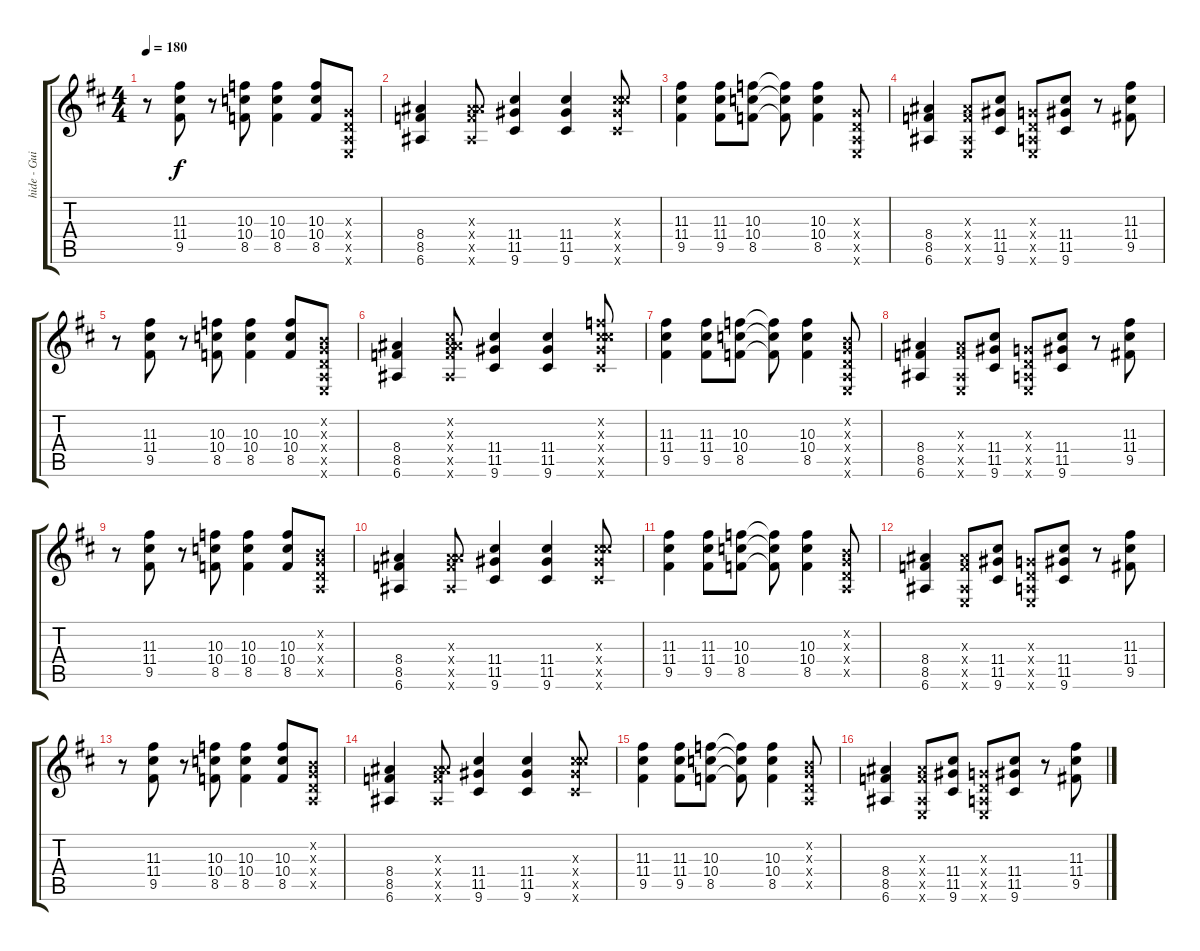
\track ("hide - Guitarra -" "hide - Gui") {instrument distortionguitar}
\staff {score tabs}
\tuning (E4 B3 G3 D3 A2 E2) {hide}
\ts (4 4)
\tempo 180
\clef g2
\ks bminor
r.8{dy f} (11.3 11.4 9.5).8 r.8 (10.3 10.4 8.5).8 (10.3 10.4 8.5).4 (10.3 10.4 8.5).8 (0.3{x} 0.4{x} 0.5{x} 0.6{x}).8 |
(8.4 8.5 6.6).4 (3.3{x} 8.4{x} 8.5{x} 6.6{x}).8 (11.4 11.5 9.6).4 (11.4 11.5 9.6).4 (6.3{x} 11.4{x} 11.5{x} 9.6{x}).8 |
(11.3 11.4 9.5).4 (11.3 11.4 9.5).8 (10.3 10.4 8.5).8 (10.3{t} 10.4{t} 8.5{t}).8 (10.3 10.4 8.5).4 (0.3{x} 0.4{x} 0.5{x} 0.6{x}).8 |
(8.4 8.5 6.6).4 (3.3{x} 3.4{x} 1.5{x} 0.6{x}).8 (11.4 11.5 9.6).8 (0.3{x} 0.4{x} 0.5{x} 0.6{x}).8 (11.4 11.5 9.6).8 r.8 (11.3 11.4 9.5).8 |
r.8 (11.3 11.4 9.5).8 r.8 (10.3 10.4 8.5).8 (10.3 10.4 8.5).4 (10.3 10.4 8.5).8 (0.2{x} 0.3{x} 0.4{x} 0.5{x} 0.6{x}).8 |
(8.4 8.5 6.6).4 (2.2{x} 3.3{x} 8.4{x} 8.5{x} 6.6{x}).8 (11.4 11.5 9.6).4 (11.4 11.5 9.6).4 (6.2{x} 6.3{x} 11.4{x} 11.5{x} 9.6{x}).8 |
(11.3 11.4 9.5).4 (11.3 11.4 9.5).8 (10.3 10.4 8.5).8 (10.3{t} 10.4{t} 8.5{t}).8 (10.3 10.4 8.5).4 (0.2{x} 0.3{x} 0.4{x} 0.5{x} 0.6{x}).8 |
(8.4 8.5 6.6).4 (3.3{x} 3.4{x} 1.5{x} 0.6{x}).8 (11.4 11.5 9.6).8 (0.3{x} 0.4{x} 0.5{x} 0.6{x}).8 (11.4 11.5 9.6).8 r.8 (11.3 11.4 9.5).8 |
r.8 (11.3 11.4 9.5).8 r.8 (10.3 10.4 8.5).8 (10.3 10.4 8.5).4 (10.3 10.4 8.5).8 (0.2{x} 0.3{x} 0.4{x} 0.5{x}).8 |
(8.4 8.5 6.6).4 (3.3{x} 8.4{x} 8.5{x} 6.6{x}).8 (11.4 11.5 9.6).4 (11.4 11.5 9.6).4 (6.3{x} 11.4{x} 11.5{x} 9.6{x}).8 |
(11.3 11.4 9.5).4 (11.3 11.4 9.5).8 (10.3 10.4 8.5).8 (10.3{t} 10.4{t} 8.5{t}).8 (10.3 10.4 8.5).4 (0.2{x} 0.3{x} 0.4{x} 0.5{x}).8 |
(8.4 8.5 6.6).4 (3.3{x} 3.4{x} 1.5{x} 0.6{x}).8 (11.4 11.5 9.6).8 (0.3{x} 0.4{x} 0.5{x} 0.6{x}).8 (11.4 11.5 9.6).8 r.8 (11.3 11.4 9.5).8 |
r.8 (11.3 11.4 9.5).8 r.8 (10.3 10.4 8.5).8 (10.3 10.4 8.5).4 (10.3 10.4 8.5).8 (0.2{x} 0.3{x} 0.4{x} 0.5{x}).8 |
(8.4 8.5 6.6).4 (3.3{x} 8.4{x} 8.5{x} 6.6{x}).8 (11.4 11.5 9.6).4 (11.4 11.5 9.6).4 (6.3{x} 11.4{x} 11.5{x} 9.6{x}).8 |
(11.3 11.4 9.5).4 (11.3 11.4 9.5).8 (10.3 10.4 8.5).8 (10.3{t} 10.4{t} 8.5{t}).8 (10.3 10.4 8.5).4 (0.2{x} 0.3{x} 0.4{x} 0.5{x}).8 |
(8.4 8.5 6.6).4 (3.3{x} 3.4{x} 1.5{x} 0.6{x}).8 (11.4 11.5 9.6).8 (0.3{x} 0.4{x} 0.5{x} 0.6{x}).8 (11.4 11.5 9.6).8 r.8 (11.3 11.4 9.5).8
